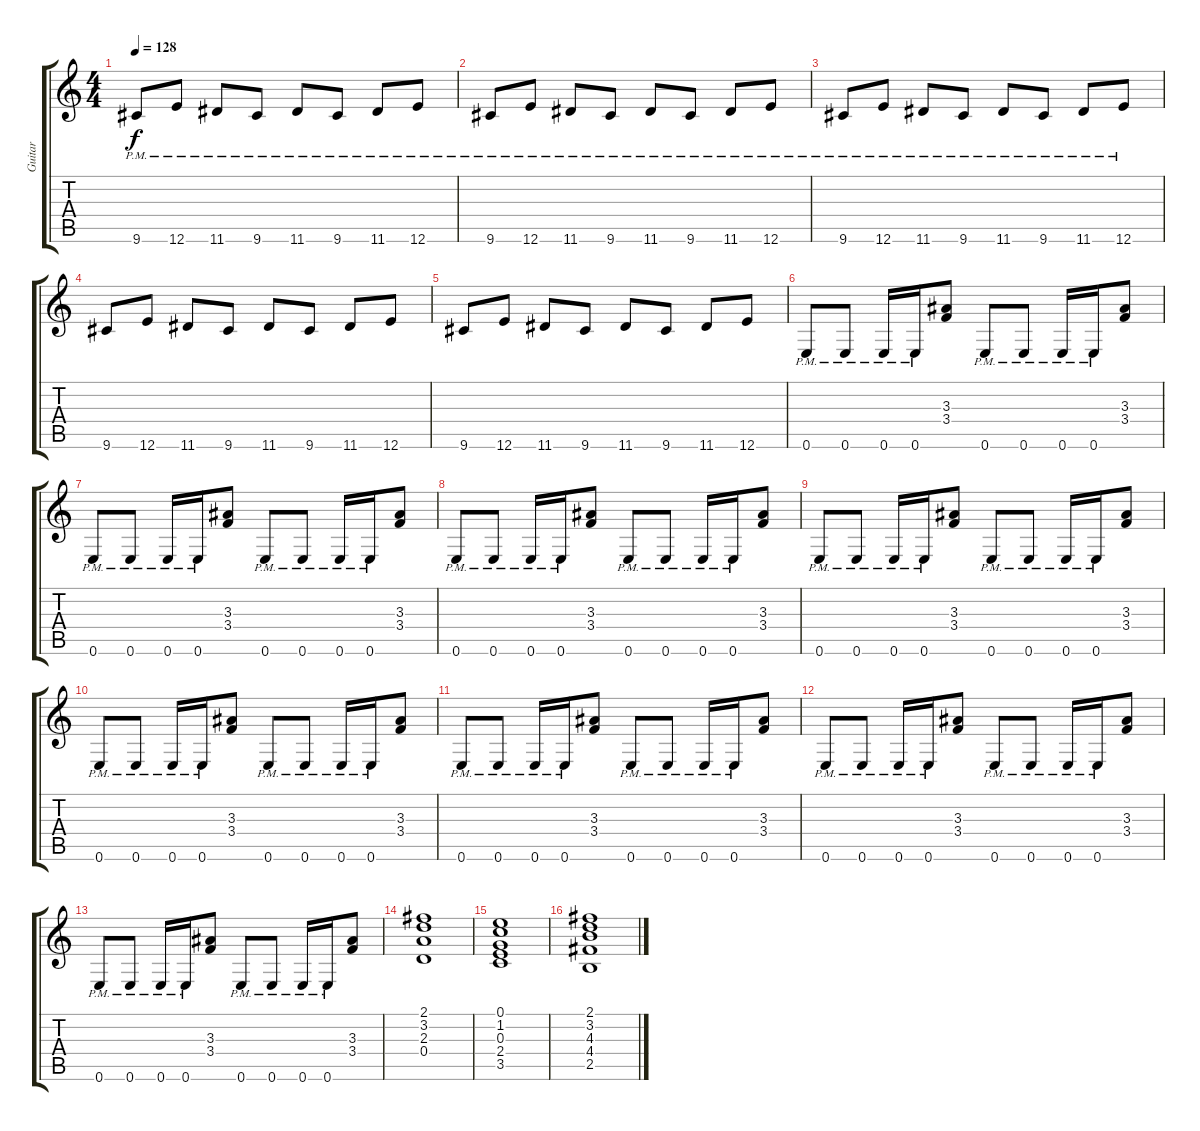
\track ("Guitar" "Guitar") {instrument distortionguitar}
\staff {score tabs}
\tuning (E4 B3 G3 D3 A2 E2) {hide}
\ts (4 4)
\tempo 128
\clef g2
\ks c
9.6{pm}.8{dy f} 12.6{pm}.8 11.6{pm}.8 9.6{pm}.8 11.6{pm}.8 9.6{pm}.8 11.6{pm}.8 12.6{pm}.8 |
9.6{pm}.8 12.6{pm}.8 11.6{pm}.8 9.6{pm}.8 11.6{pm}.8 9.6{pm}.8 11.6{pm}.8 12.6{pm}.8 |
9.6{pm}.8 12.6{pm}.8 11.6{pm}.8 9.6{pm}.8 11.6{pm}.8 9.6{pm}.8 11.6{pm}.8 12.6{pm}.8 |
9.6.8 12.6.8 11.6.8 9.6.8 11.6.8 9.6.8 11.6.8 12.6.8 |
9.6.8 12.6.8 11.6.8 9.6.8 11.6.8 9.6.8 11.6.8 12.6.8 |
0.6{pm}.8 0.6{pm}.8 0.6{pm}.16 0.6{pm}.16 (3.3 3.4).8 0.6{pm}.8 0.6{pm}.8 0.6{pm}.16 0.6{pm}.16 (3.3 3.4).8 |
0.6{pm}.8 0.6{pm}.8 0.6{pm}.16 0.6{pm}.16 (3.3 3.4).8 0.6{pm}.8 0.6{pm}.8 0.6{pm}.16 0.6{pm}.16 (3.3 3.4).8 |
0.6{pm}.8 0.6{pm}.8 0.6{pm}.16 0.6{pm}.16 (3.3 3.4).8 0.6{pm}.8 0.6{pm}.8 0.6{pm}.16 0.6{pm}.16 (3.3 3.4).8 |
0.6{pm}.8 0.6{pm}.8 0.6{pm}.16 0.6{pm}.16 (3.3 3.4).8 0.6{pm}.8 0.6{pm}.8 0.6{pm}.16 0.6{pm}.16 (3.3 3.4).8 |
0.6{pm}.8 0.6{pm}.8 0.6{pm}.16 0.6{pm}.16 (3.3 3.4).8 0.6{pm}.8 0.6{pm}.8 0.6{pm}.16 0.6{pm}.16 (3.3 3.4).8 |
0.6{pm}.8 0.6{pm}.8 0.6{pm}.16 0.6{pm}.16 (3.3 3.4).8 0.6{pm}.8 0.6{pm}.8 0.6{pm}.16 0.6{pm}.16 (3.3 3.4).8 |
0.6{pm}.8 0.6{pm}.8 0.6{pm}.16 0.6{pm}.16 (3.3 3.4).8 0.6{pm}.8 0.6{pm}.8 0.6{pm}.16 0.6{pm}.16 (3.3 3.4).8 |
0.6{pm}.8 0.6{pm}.8 0.6{pm}.16 0.6{pm}.16 (3.3 3.4).8 0.6{pm}.8 0.6{pm}.8 0.6{pm}.16 0.6{pm}.16 (3.3 3.4).8 |
(2.1 3.2 2.3 0.4).1 |
(0.1 1.2 0.3 2.4 3.5).1 |
(2.1 3.2 4.3 4.4 2.5).1
